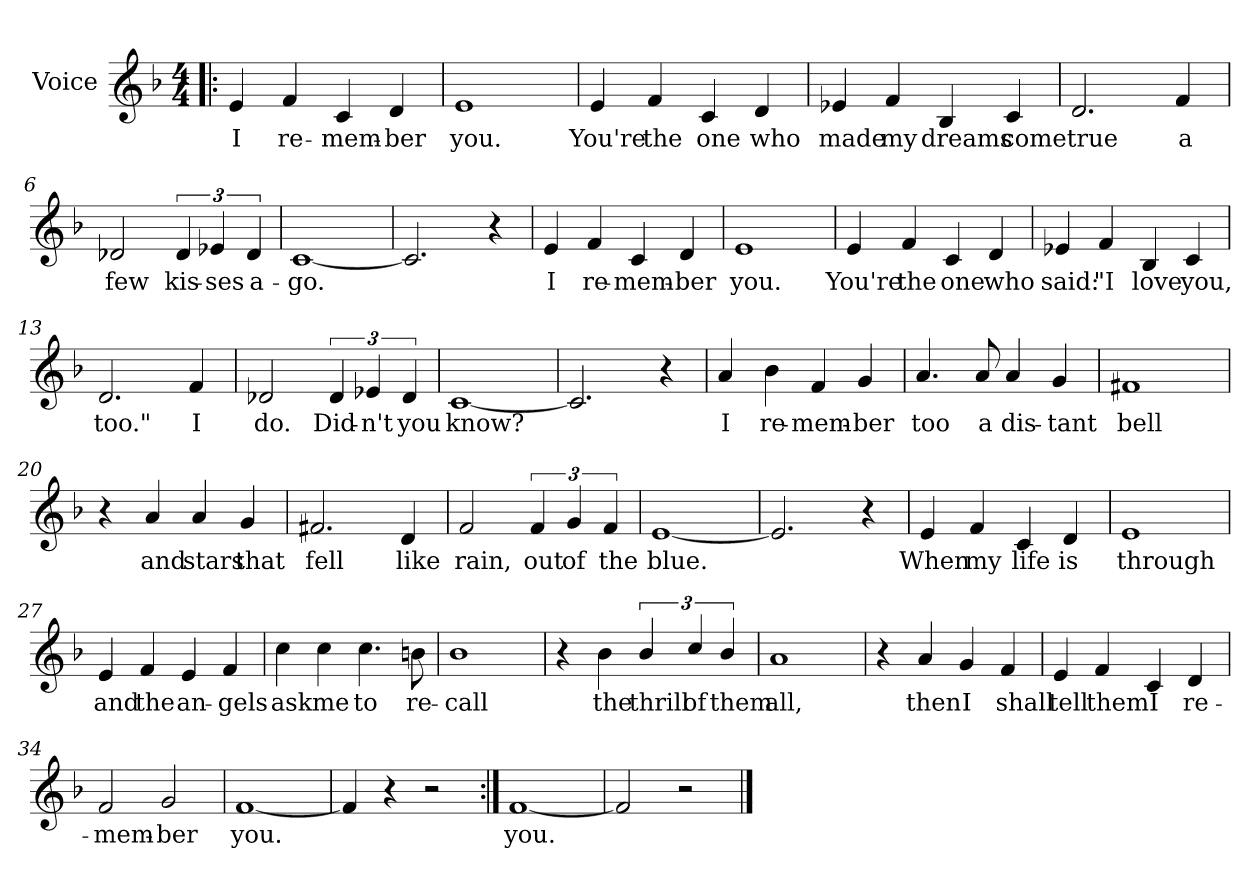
**kern	**text
*part1	*part1
*staff1	*staff1
*I"Voice	*
*clefG2	*
*k[b-]	*
*F:	*
*M4/4	*
=1!|:	=1!|:
4e/	I
4f/	re-
4c/	-mem-
4d/	-ber
=2	=2
1e	you.
=3	=3
4e/	You're
4f/	the
4c/	one
4d/	who
=4	=4
4e-X/	made
4f/	my
4B-/	dreams
4c/	come
!!LO:LB:g=z
=5	=5
2.d/	true
4f/	a
=6	=6
2d-X/	few
6d-/	kis-
6e-X/	-ses
6d-/	a-
=7	=7
[1c	-go.
=8	=8
2.c/]	.
4r	.
=9	=9
4e/	I
4f/	re-
4c/	-mem-
4d/	-ber
!!LO:LB:g=z
=10	=10
1e	you.
=11	=11
4e/	You're
4f/	the
4c/	one
4d/	who
=12	=12
4e-X/	said:
4f/	"I
4B-/	love
4c/	you,
=13	=13
2.d/	too."
4f/	I
=14	=14
2d-X/	do.
6d-/	Did-
6e-X/	-n't
6d-/	you
!!LO:LB:g=z
=15	=15
[1c	know?
=16	=16
2.c/]	.
4r	.
=17	=17
4a/	I
4b-\	re-
4f/	-mem-
4g/	-ber
=18	=18
4.a/	too
8a/	a
4a/	dis-
4g/	-tant
=19	=19
1f#X	bell
=20	=20
4r	.
4a/	and
4a/	stars
4g/	that
!!LO:LB:g=z
=21	=21
2.f#X/	fell
4d/	like
=22	=22
2f/	rain,
6f/	out
6g/	of
6f/	the
=23	=23
[1e	blue.
=24	=24
2.e/]	.
4r	.
=25	=25
4e/	When
4f/	my
4c/	life
4d/	is
=26	=26
1e	through
!!LO:LB:g=z
=27	=27
4e/	and
4f/	the
4e/	an-
4f/	-gels
=28	=28
4cc\	ask
4cc\	me
4.cc\	to
8bn\	re-
=29	=29
1b-	-call
=30	=30
4r	.
4b-\	the
6b-/	thrill
6cc/	of
6b-/	them
=31	=31
1a	all,
=32	=32
4r	.
4a/	then
4g/	I
4f/	shall
!!LO:LB:g=z
=33	=33
4e/	tell
4f/	them
4c/	I
4d/	re-
=34	=34
2f/	-mem-
2g/	-ber
=35	=35
[1f	you.
=36	=36
4f/]	.
4r	.
2r	.
=37:|!	=37:|!
[1f	you.
=38	=38
2f/]	.
2r	.
==	==
*-	*-
